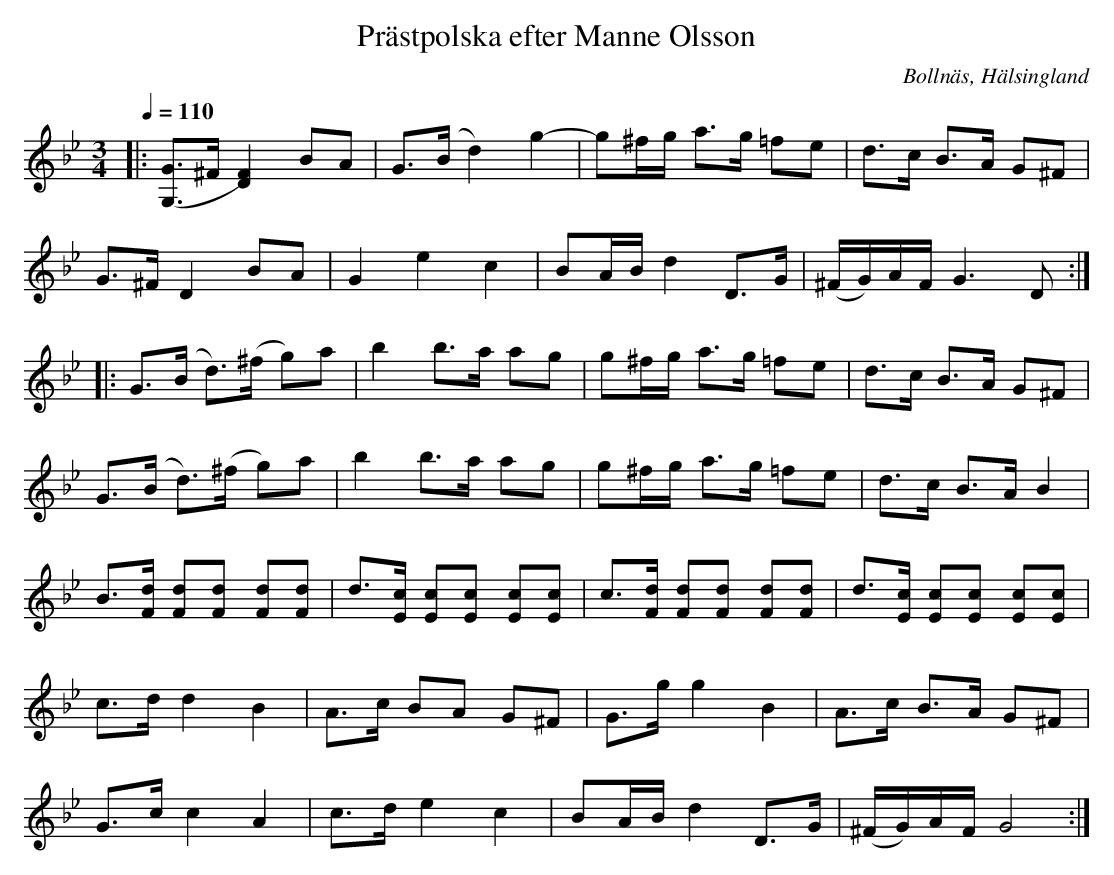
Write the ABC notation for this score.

X:1
T:Prästpolska efter Manne Olsson
O:Bollnäs, Hälsingland
M:3/4
L:1/8
Q:1/4=110
K:Gm
|:[G (G,]>^F   [F2) D2]       BA         | G>(B   d2)      g2-       | g^f/g/ a>g =fe | d>c         B>A G^F  |
G>^F   D2       BA         | G2     e2       c2           | BA/B/  d2 D>G  | (^F/G/)A/F/ G3 D  ::
G>(B   d>)(^f   g)a        | b2     b>a      ag         | g^f/g/ a>g =fe | d>c         B>A G^F  |
G>(B   d>)(^f   g)a        | b2     b>a      ag         | g^f/g/ a>g =fe | d>c         B>A B2   |
B>[Fd] [Fd][Fd] [Fd][Fd] | d>[Ec] [Ec][Ec] [Ec][Ec] | \
c>[Fd] [Fd][Fd] [Fd][Fd] | d>[Ec] [Ec][Ec] [Ec][Ec] |
c>d    d2       B2           | A>c    BA       G^F       | G>g    g2 B2     | A>c         B>A G^F  |
G>c    c2       A2           | c>d    e2       c2        | BA/B/  d2 D>G   | (^F/G/)A/F/ G4      :|
